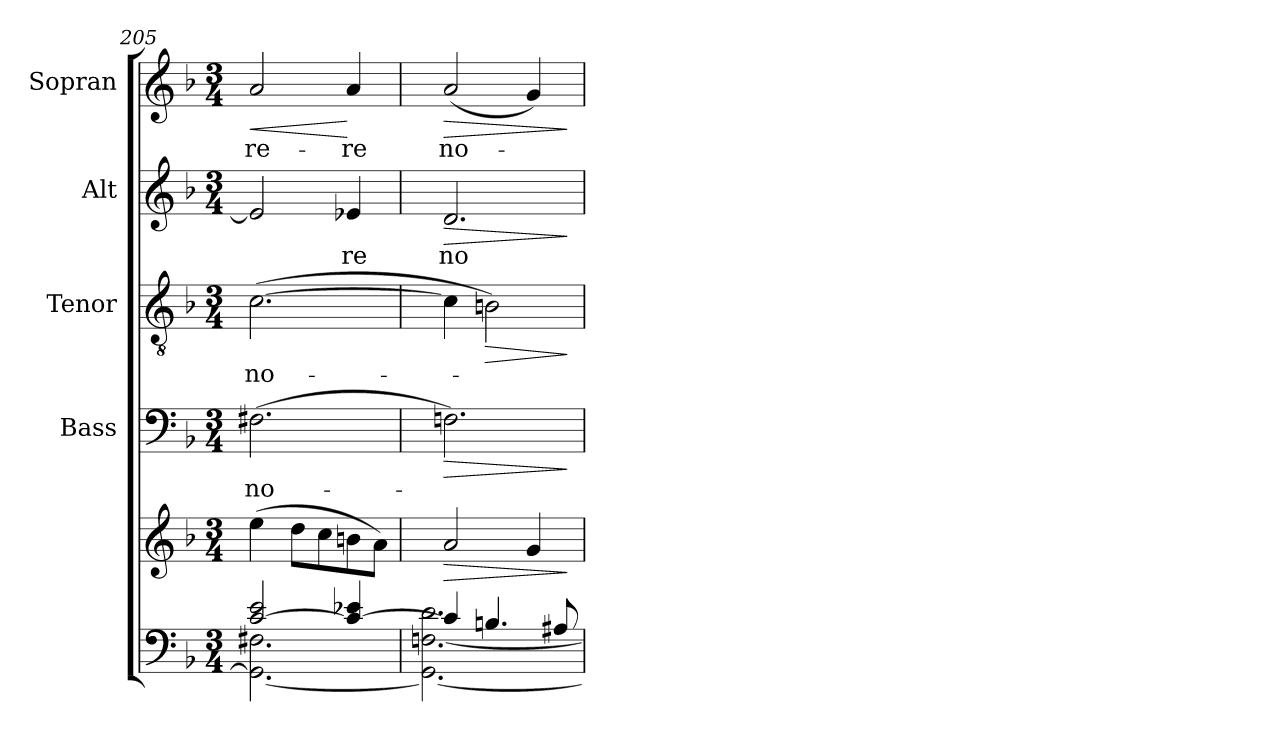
**kern	**kern	**dynam	**kern	**text	**dynam	**kern	**text	**dynam	**kern	**text	**dynam	**kern	**text	**dynam
*part5	*part5	*part5	*part4	*part4	*part4	*part3	*part3	*part3	*part2	*part2	*part2	*part1	*part1	*part1
*staff6	*staff5	*staff5/6	*staff4	*staff4	*staff4	*staff3	*staff3	*staff3	*staff2	*staff2	*staff2	*staff1	*staff1	*staff1
*	*	*	*I"Bass	*	*	*I"Tenor	*	*	*I"Alt	*	*	*I"Sopran	*	*
*	*	*	*I'B.	*	*	*I'T.	*	*	*I'A.	*	*	*I'S.	*	*
*clefF4	*clefG2	*	*clefF4	*	*	*clefGv2	*	*	*clefG2	*	*	*clefG2	*	*
*k[b-]	*k[b-]	*	*k[b-]	*	*	*k[b-]	*	*	*k[b-]	*	*	*k[b-]	*	*
*F:	*F:	*	*F:	*	*	*F:	*	*	*F:	*	*	*F:	*	*
*M3/4	*M3/4	*	*M3/4	*	*	*M3/4	*	*	*M3/4	*	*	*M3/4	*	*
=205	=205	=205	=205	=205	=205	=205	=205	=205	=205	=205	=205	=205	=205	=205
*^	*	*	*	*	*	*	*	*	*	*	*	*	*	*
!	!	!	!	!	!LO:LY:b	!	!	!LO:LY:b	!	!	!	!	!	!LO:LY:b	!LO:HP:b
[>2c/ 2e/	2.GG\_ 2.F#X\	(>4ee\	.	(>2.F#X\	no-	.	(>[2.c\	no-	.	2e/]	.	.	2a/	-re-	<
.	.	8dd\L	.	.	.	.	.	.	.	.	.	.	.	.	.
.	.	8cc\	.	.	.	.	.	.	.	.	.	.	.	.	.
!	!	!	!	!	!	!	!	!	!	!	!LO:LY:b	!	!	!LO:LY:b	!
4c/_ 4e-X/	.	8bn\	.	.	.	.	.	.	.	4e-X/	-re	.	4a/	-re	[
.	.	8a\J)	.	.	.	.	.	.	.	.	.	.	.	.	.
=206	=206	=206	=206	=206	=206	=206	=206	=206	=206	=206	=206	=206	=206	=206	=206
!	!	!	!LO:HP:b	!	!	!LO:HP:b	!	!	!	!	!LO:LY:b	!LO:HP:b	!	!LO:LY:b	!LO:HP:b
4c/]	2.GG\_ [<2.Fn\ 2.d\	2a/	>	2.Fn\)	.	>	4c\]	.	.	2.d/	no-	>	(<2a/	no-	>
!	!	!	!	!	!	!	!	!	!LO:HP:b	!	!	!	!	!	!
4.Bn/	.	.	.	.	.	.	2Bn\)	.	>	.	.	.	.	.	.
.	.	4g/	.	.	.	.	.	.	.	.	.	.	4g/)	.	.
8A#X/	.	.	.	.	.	.	.	.	.	.	.	.	.	.	.
*v	*v	*	*	*	*	*	*	*	*	*	*	*	*	*	*
.	.	]	.	.	]	.	.	]	.	.	]	.	.	]
=	=	=	=	=	=	=	=	=	=	=	=	=	=	=
*-	*-	*-	*-	*-	*-	*-	*-	*-	*-	*-	*-	*-	*-	*-
